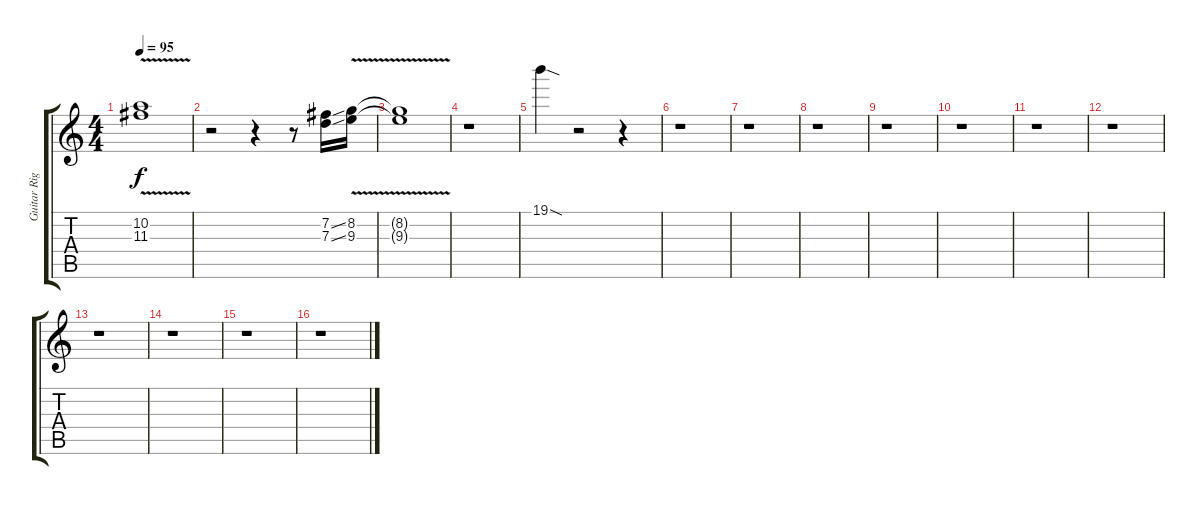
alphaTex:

\track ("Guitar Right" "Guitar Rig") {instrument electricguitarjazz}
\staff {score tabs}
\tuning (E4 B3 G3 D3 A2 E2) {hide}
\ts (4 4)
\tempo 95
\clef g2
\ks c
(10.2 11.3{v}).1{dy f} |
r.2 r.4 r.8 (7.2{ss} 7.3{ss}).16 (8.2 9.3{v}).16 |
(8.2{t} 9.3{t}).1 |
r.1 |
19.1{sod}.4 r.2 r.4 |
r.1 |
r.1 |
r.1 |
r.1 |
r.1 |
r.1 |
r.1 |
r.1 |
r.1 |
r.1 |
r.1
